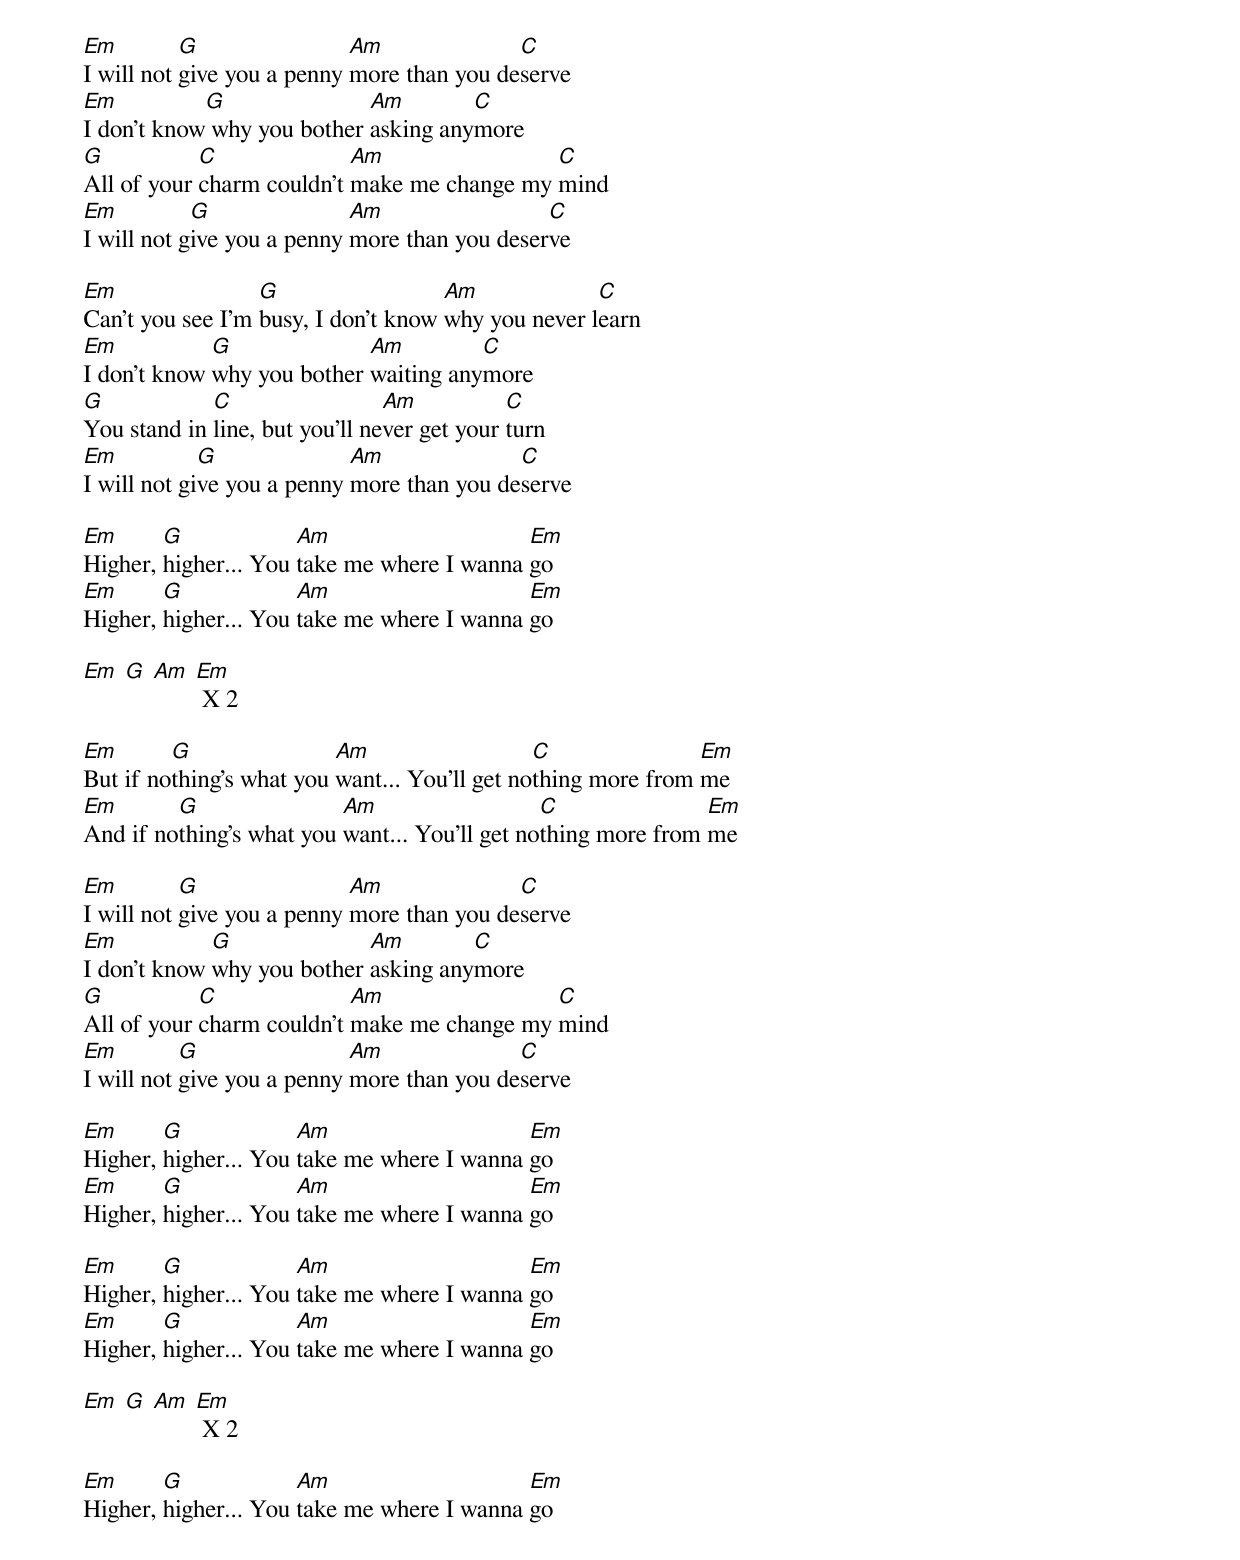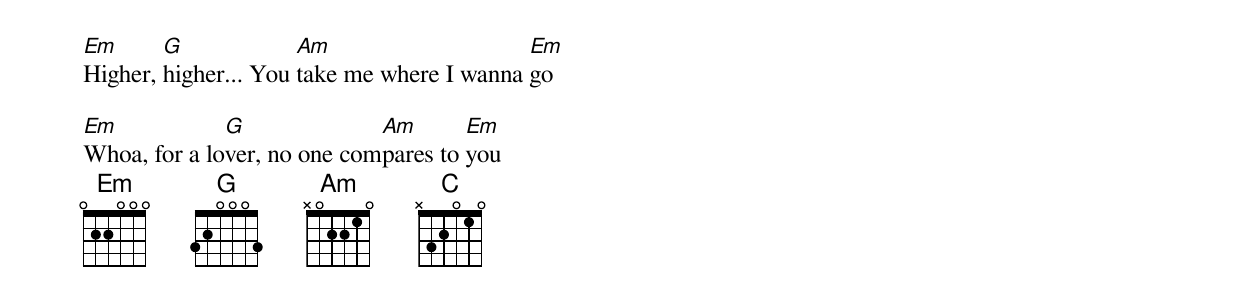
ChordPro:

[Em]I will not [G]give you a penny [Am]more than you de[C]serve
[Em]I don't know[G] why you bother [Am]asking any[C]more
[G]All of your [C]charm couldn't [Am]make me change my [C]mind
[Em]I will not g[G]ive you a penny [Am]more than you deser[C]ve

[Em]Can't you see I'm [G]busy, I don't know [Am]why you never l[C]earn
[Em]I don't know [G]why you bother [Am]waiting any[C]more
[G]You stand in [C]line, but you'll ne[Am]ver get your [C]turn
[Em]I will not gi[G]ve you a penny [Am]more than you de[C]serve

[Em]Higher, [G]higher... You [Am]take me where I wanna [Em]go
[Em]Higher, [G]higher... You [Am]take me where I wanna [Em]go

[Em] [G] [Am] [Em] X 2

[Em]But if no[G]thing's what you [Am]want... You'll get no[C]thing more from [Em]me
[Em]And if no[G]thing's what you [Am]want... You'll get no[C]thing more from [Em]me

[Em]I will not [G]give you a penny [Am]more than you de[C]serve
[Em]I don't know [G]why you bother [Am]asking any[C]more
[G]All of your [C]charm couldn't [Am]make me change my [C]mind
[Em]I will not [G]give you a penny [Am]more than you de[C]serve

[Em]Higher, [G]higher... You [Am]take me where I wanna [Em]go
[Em]Higher, [G]higher... You [Am]take me where I wanna [Em]go

[Em]Higher, [G]higher... You [Am]take me where I wanna [Em]go
[Em]Higher, [G]higher... You [Am]take me where I wanna [Em]go

[Em] [G] [Am] [Em] X 2

[Em]Higher, [G]higher... You [Am]take me where I wanna [Em]go
[Em]Higher, [G]higher... You [Am]take me where I wanna [Em]go

[Em]Whoa, for a lo[G]ver, no one com[Am]pares to [Em]you
